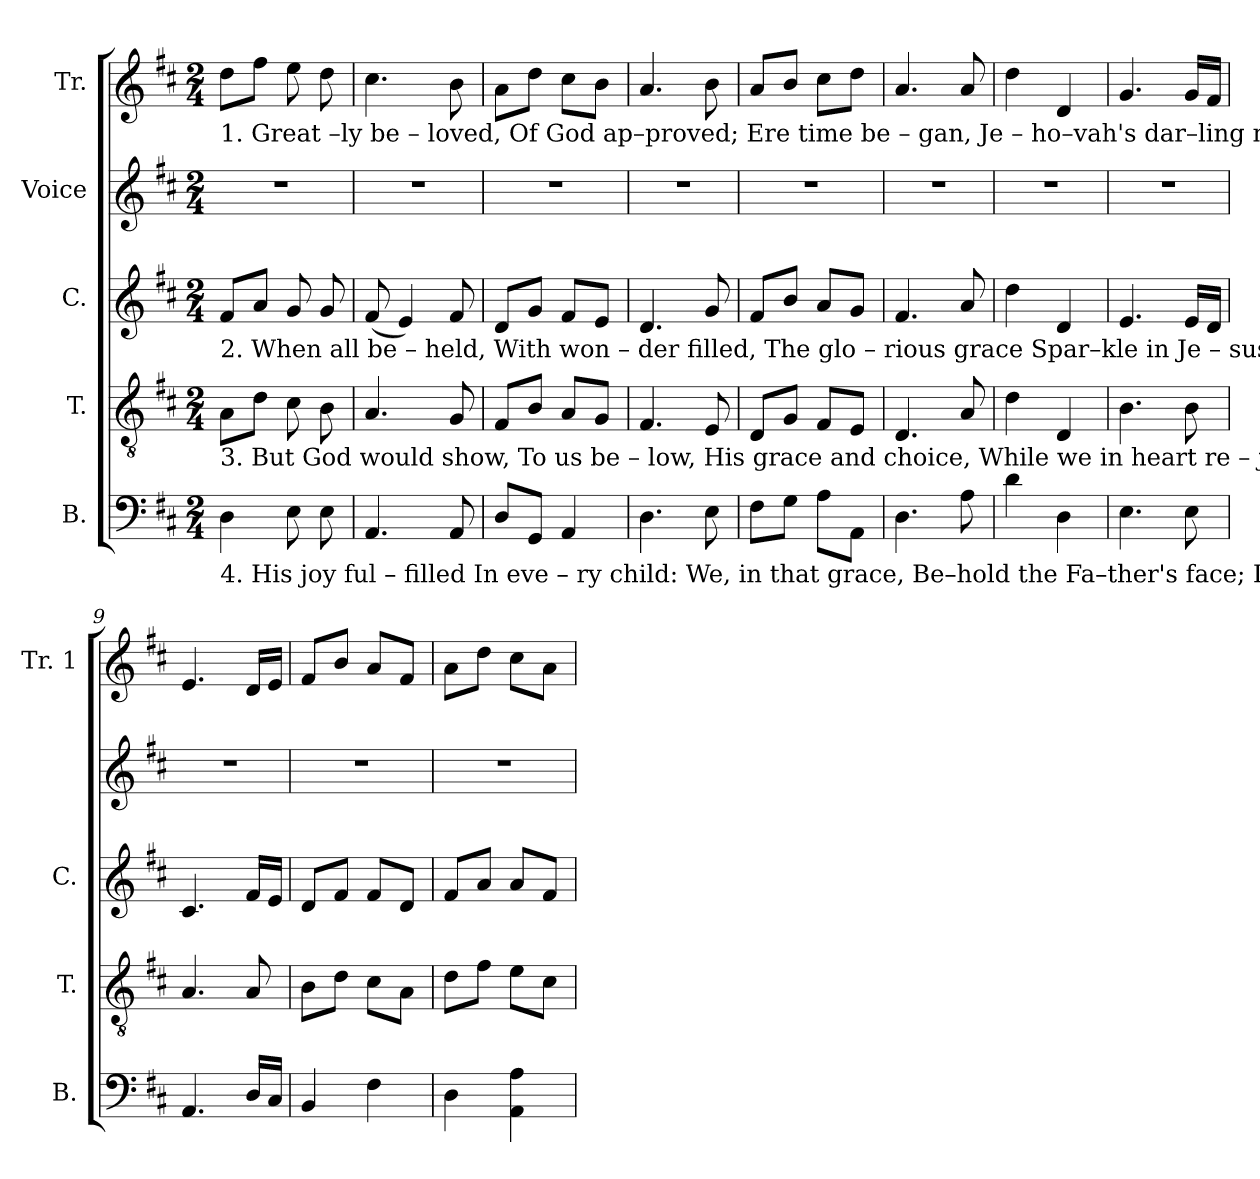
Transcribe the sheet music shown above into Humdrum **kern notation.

**kern	**kern	**kern	**kern	**kern
*part5	*part4	*part3	*part2	*part1
*staff5	*staff4	*staff3	*staff2	*staff1
*I"B.	*I"T.	*I"C.	*I"Voice	*I"Tr.
*I'B.	*I'T.	*I'C.	*	*I'Tr. 1
*clefF4	*clefGv2	*clefG2	*clefG2	*clefG2
*k[f#c#]	*k[f#c#]	*k[f#c#]	*k[f#c#]	*k[f#c#]
*M2/4	*M2/4	*M2/4	*M2/4	*M2/4
*MM90	*MM90	*MM90	*MM90	*MM90
=1	=1	=1	=1	=1
!	!	!	!	!LO:TX:b:t=1. Great –ly  be – loved,   Of    God   ap–proved;  Ere  time  be   –   gan,  Je – ho–vah's  dar–ling  man&colon;  Pos –sessed  his     na   –  ture,
!	!	!LO:TX:b:t=2. When  all  be  – held,   With   won – der   filled, The  glo  – rious  grace  Spar–kle  in  Je – sus'   face;   We,  worms,  as     whol  –  ly	!	!
!	!LO:TX:b:t=3. But God would show,   To     us       be  –  low,   His  grace and  choice, While we in  heart  re – joice;  And   this    re – vealed    by	!	!	!
!LO:TX:b:t=4. His    joy   ful –  filled     In     eve  –  ry    child&colon;  We,    in     that   grace,  Be–hold  the  Fa–ther's  face;   In     that    ex   –   al   –  ted	!	!	!	!
4D\	8A\L	8f#/L	2r	8dd\L
.	8d\J	8a/J	.	8ff#\J
8E\	8c#\	8g/	.	8ee\
8E\	8B\	8g/	.	8dd\
=2	=2	=2	=2	=2
4.AA/	4.A/	(8f#/	2r	4.cc#\
.	.	4e/)	.	.
8AA/	8G/	8f#/	.	8b\
=3	=3	=3	=3	=3
8D/L	8F#/L	8d/L	2r	8a\L
8GG/J	8B/J	8g/J	.	8dd\J
4AA/	8A/L	8f#/L	.	8cc#\L
.	8G/J	8e/J	.	8b\J
=4	=4	=4	=4	=4
4.D\	4.F#/	4.d/	2r	4.a/
8E\	8E/	8g/	.	8b\
=5	=5	=5	=5	=5
8F#\L	8D/L	8f#/L	2r	8a/L
8G\J	8G/J	8b/J	.	8b/J
8A\L	8F#/L	8a/L	.	8cc#\L
8AA\J	8E/J	8g/J	.	8dd\J
=6	=6	=6	=6	=6
4.D\	4.D/	4.f#/	2r	4.a/
8A\	8A/	8a/	.	8a/
=7	=7	=7	=7	=7
4d\	4d\	4dd\	2r	4dd\
4D\	4D/	4d/	.	4d/
=8	=8	=8	=8	=8
4.E\	4.B\	4.e/	2r	4.g/
8E\	8B\	16e/LL	.	16g/LL
.	.	16d/JJ	.	16f#/JJ
=9	=9	=9	=9	=9
4.AA/	4.A/	4.c#/	2r	4.e/
16D/LL	8A/	16f#/LL	.	16d/LL
16C#/JJ	.	16e/JJ	.	16e/JJ
=10	=10	=10	=10	=10
4BB/	8B\L	8d/L	2r	8f#/L
.	8d\J	8f#/J	.	8b/J
4F#\	8c#\L	8f#/L	.	8a/L
.	8A\J	8d/J	.	8f#/J
=11	=11	=11	=11	=11
4D\	8d\L	8f#/L	2r	8a\L
.	8f#\J	8a/J	.	8dd\J
4AA\ 4A\	8e\L	8a/L	.	8cc#\L
.	8c#\J	8f#/J	.	8a\J
=	=	=	=	=
*-	*-	*-	*-	*-
